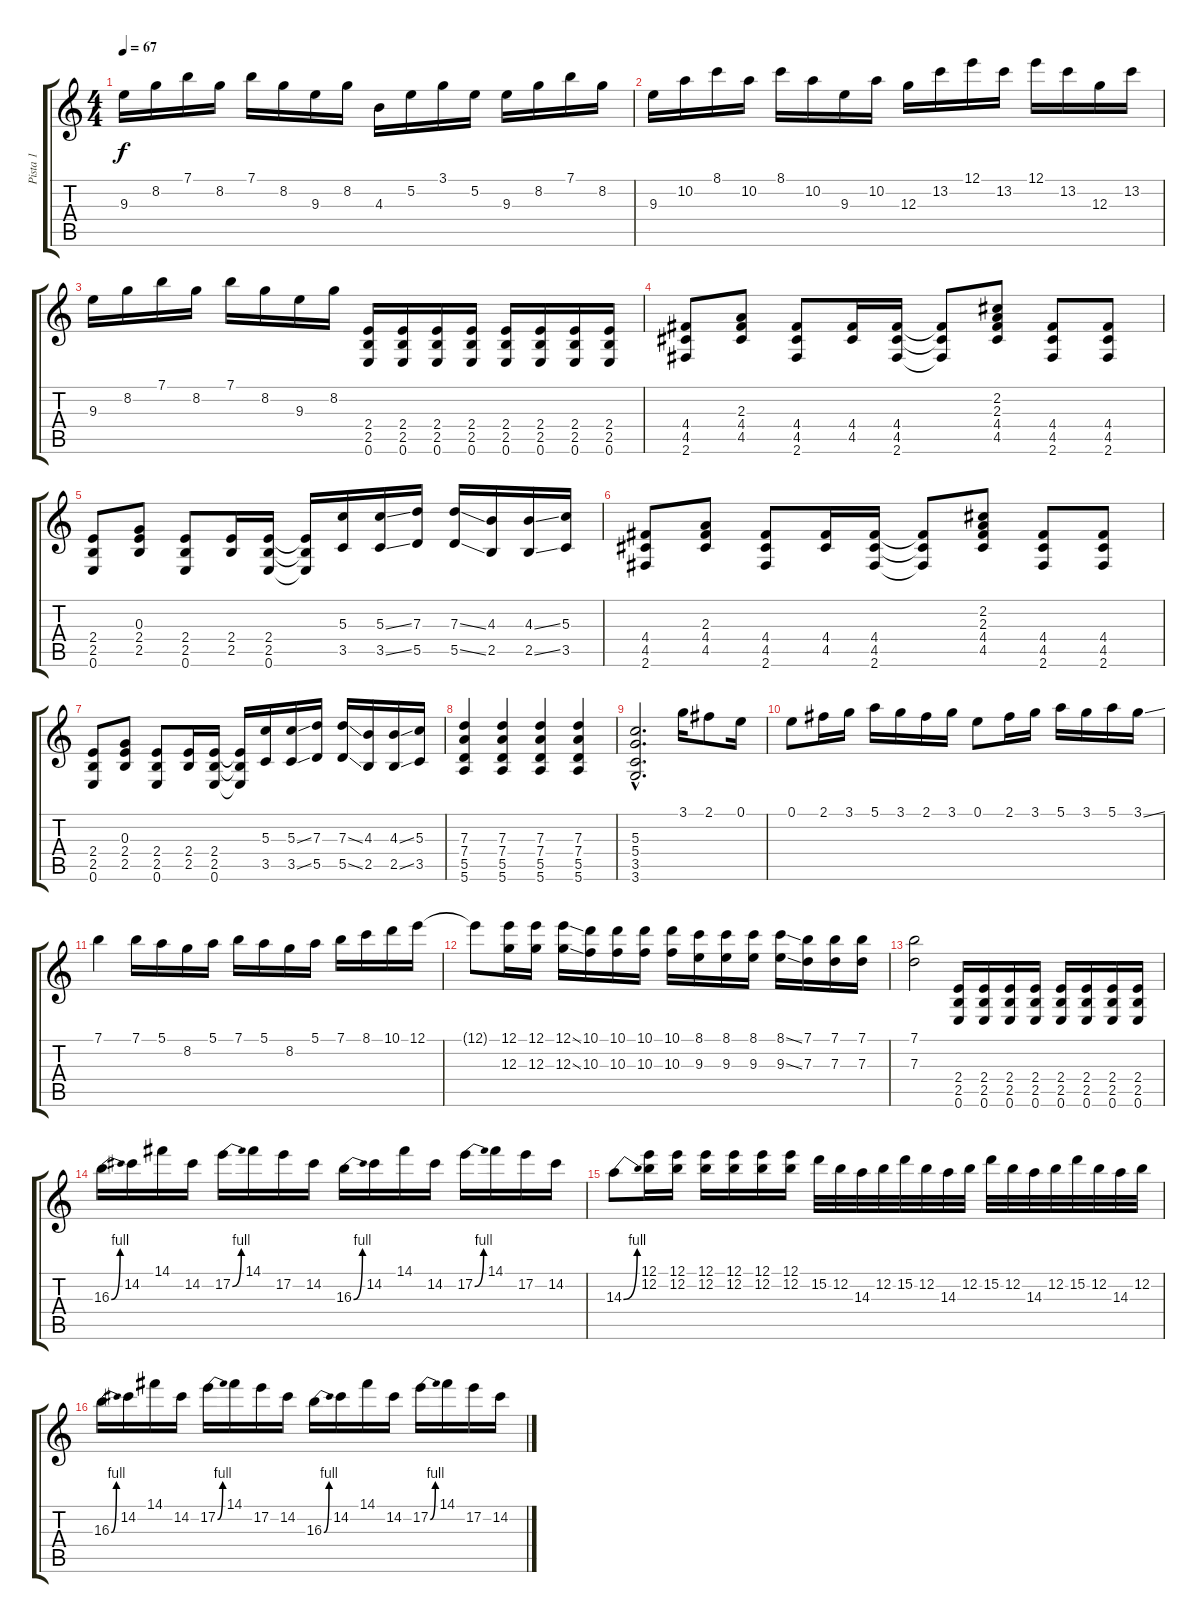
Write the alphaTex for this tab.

\track ("Pista 1" "Pista 1") {instrument electricguitarjazz}
\staff {score tabs}
\tuning (E4 B3 G3 D3 A2 E2) {hide}
\ts (4 4)
\tempo 67
\clef g2
\ks c
9.3.16{dy f} 8.2.16 7.1.16 8.2.16 7.1.16 8.2.16 9.3.16 8.2.16 4.3.16 5.2.16 3.1.16 5.2.16 9.3.16 8.2.16 7.1.16 8.2.16 |
9.3.16 10.2.16 8.1.16 10.2.16 8.1.16 10.2.16 9.3.16 10.2.16 12.3.16 13.2.16 12.1.16 13.2.16 12.1.16 13.2.16 12.3.16 13.2.16 |
9.3.16 8.2.16 7.1.16 8.2.16 7.1.16 8.2.16 9.3.16 8.2.16 (2.4 2.5 0.6).16{instrument distortionguitar} (2.4 2.5 0.6).16 (2.4 2.5 0.6).16 (2.4 2.5 0.6).16 (2.4 2.5 0.6).16 (2.4 2.5 0.6).16 (2.4 2.5 0.6).16 (2.4 2.5 0.6).16 |
(4.4 4.5 2.6).8 (2.3 4.4 4.5).8 (4.4 4.5 2.6).8 (4.4 4.5).16 (4.4 4.5 2.6).16 (4.4{t} 4.5{t} 2.6{t}).8 (2.2 2.3 4.4 4.5).8 (4.4 4.5 2.6).8 (4.4 4.5 2.6).8 |
(2.4 2.5 0.6).8 (0.3 2.4 2.5).8 (2.4 2.5 0.6).8 (2.4 2.5).16 (2.4 2.5 0.6).16 (2.4{t} 2.5{t} 0.6{t}).16 (5.3 3.5).16 (5.3{ss} 3.5{ss}).16 (7.3 5.5).16 (7.3{ss} 5.5{ss}).16 (4.3 2.5).16 (4.3{ss} 2.5{ss}).16 (5.3 3.5).16 |
(4.4 4.5 2.6).8 (2.3 4.4 4.5).8 (4.4 4.5 2.6).8 (4.4 4.5).16 (4.4 4.5 2.6).16 (4.4{t} 4.5{t} 2.6{t}).8 (2.2 2.3 4.4 4.5).8 (4.4 4.5 2.6).8 (4.4 4.5 2.6).8 |
(2.4 2.5 0.6).8 (0.3 2.4 2.5).8 (2.4 2.5 0.6).8 (2.4 2.5).16 (2.4 2.5 0.6).16 (2.4{t} 2.5{t} 0.6{t}).16 (5.3 3.5).16 (5.3{ss} 3.5{ss}).16 (7.3 5.5).16 (7.3{ss} 5.5{ss}).16 (4.3 2.5).16 (4.3{ss} 2.5{ss}).16 (5.3 3.5).16 |
(7.3 7.4 5.5 5.6).4 (7.3 7.4 5.5 5.6).4 (7.3 7.4 5.5 5.6).4 (7.3 7.4 5.5 5.6).4 |
(5.3{hac} 5.4{hac} 3.5{hac} 3.6{hac}).2{d} 3.1.16{instrument electricguitarjazz} 2.1.8 0.1.16 |
0.1.8 2.1.16 3.1.16 5.1.16 3.1.16 2.1.16 3.1.16 0.1.8 2.1.16 3.1.16 5.1.16 3.1.16 5.1.16 3.1{ss}.16 |
7.1.4 7.1.16 5.1.16 8.2.16 5.1.16 7.1.16 5.1.16 8.2.16 5.1.16 7.1.16 8.1.16 10.1.16 12.1.16 |
12.1{t}.8 (12.1 12.3).16 (12.1 12.3).16 (12.1{ss} 12.3{ss}).16 (10.1 10.3).16 (10.1 10.3).16 (10.1 10.3).16 (10.1 10.3).16 (8.1 9.3).16 (8.1 9.3).16 (8.1 9.3).16 (8.1{ss} 9.3{ss}).16 (7.1 7.3).16 (7.1 7.3).16 (7.1 7.3).16 |
(7.1 7.3).2 (2.4 2.5 0.6).16{instrument distortionguitar} (2.4 2.5 0.6).16 (2.4 2.5 0.6).16 (2.4 2.5 0.6).16 (2.4 2.5 0.6).16 (2.4 2.5 0.6).16 (2.4 2.5 0.6).16 (2.4 2.5 0.6).16 |
16.3{be (bend 0 0 60 4)}.16 14.2.16 14.1.16 14.2.16 17.2{be (bend 0 0 60 4)}.16 14.1.16 17.2.16 14.2.16 16.3{be (bend 0 0 60 4)}.16 14.2.16 14.1.16 14.2.16 17.2{be (bend 0 0 60 4)}.16 14.1.16 17.2.16 14.2.16 |
14.3{be (bend 0 0 60 4)}.8 (12.1 12.2).16 (12.1 12.2).16 (12.1 12.2).16 (12.1 12.2).16 (12.1 12.2).16 (12.1 12.2).16 15.2.32 12.2.32 14.3.32 12.2.32 15.2.32 12.2.32 14.3.32 12.2.32 15.2.32 12.2.32 14.3.32 12.2.32 15.2.32 12.2.32 14.3.32 12.2.32 |
16.3{be (bend 0 0 60 4)}.16 14.2.16 14.1.16 14.2.16 17.2{be (bend 0 0 60 4)}.16 14.1.16 17.2.16 14.2.16 16.3{be (bend 0 0 60 4)}.16 14.2.16 14.1.16 14.2.16 17.2{be (bend 0 0 60 4)}.16 14.1.16 17.2.16 14.2.16
